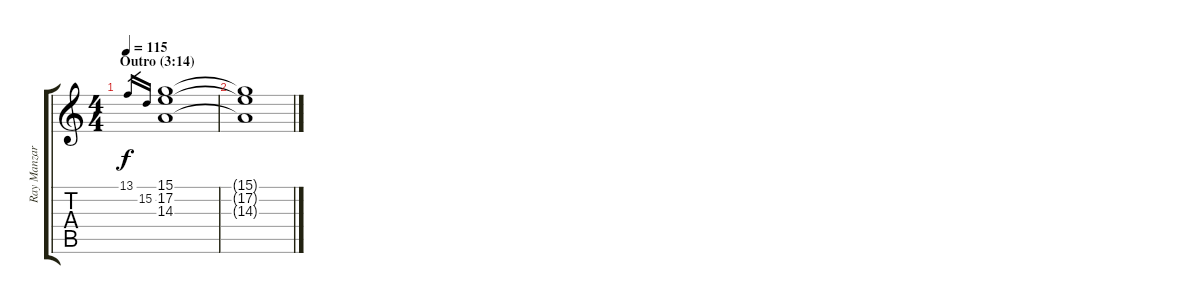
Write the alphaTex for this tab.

\track ("Ray Manzarek" "Ray Manzar") {instrument drawbarorgan}
\staff {score tabs}
\tuning (E4 B3 G3 D3 A2 E2) {hide}
\ts (4 4)
\section ("" "Outro (3:14)")
\tempo 115
\clef g2
\ks c
13.1.16{gr dy f} 15.2.16{gr} (15.1 17.2 14.3).1 |
(15.1{t} 17.2{t} 14.3{t}).1
